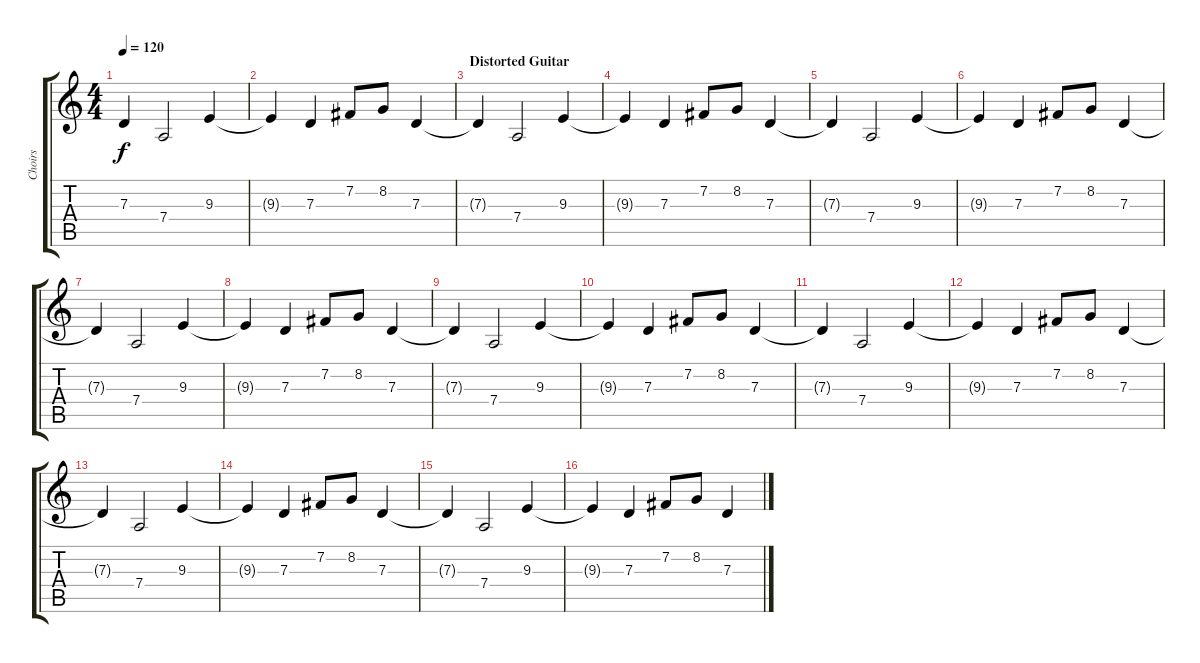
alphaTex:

\track ("Choirs" "Choirs") {instrument choiraahs}
\staff {score tabs}
\tuning (E4 B3 G3 D3 A2 E2) {hide}
\ts (4 4)
\tempo 120
\clef g2
\ks c
7.3{t}.4{dy f} 7.4.2 9.3.4 |
9.3{t}.4 7.3.4 7.2.8 8.2.8 7.3.4 |
\section ("" "Distorted Guitar")
7.3{t}.4 7.4.2 9.3.4 |
9.3{t}.4 7.3.4 7.2.8 8.2.8 7.3.4 |
7.3{t}.4 7.4.2 9.3.4 |
9.3{t}.4 7.3.4 7.2.8 8.2.8 7.3.4 |
7.3{t}.4 7.4.2 9.3.4 |
9.3{t}.4 7.3.4 7.2.8 8.2.8 7.3.4 |
7.3{t}.4 7.4.2 9.3.4 |
9.3{t}.4 7.3.4 7.2.8 8.2.8 7.3.4 |
7.3{t}.4 7.4.2 9.3.4 |
9.3{t}.4 7.3.4 7.2.8 8.2.8 7.3.4 |
7.3{t}.4 7.4.2 9.3.4 |
9.3{t}.4 7.3.4 7.2.8 8.2.8 7.3.4 |
7.3{t}.4 7.4.2 9.3.4 |
9.3{t}.4 7.3.4 7.2.8 8.2.8 7.3.4
